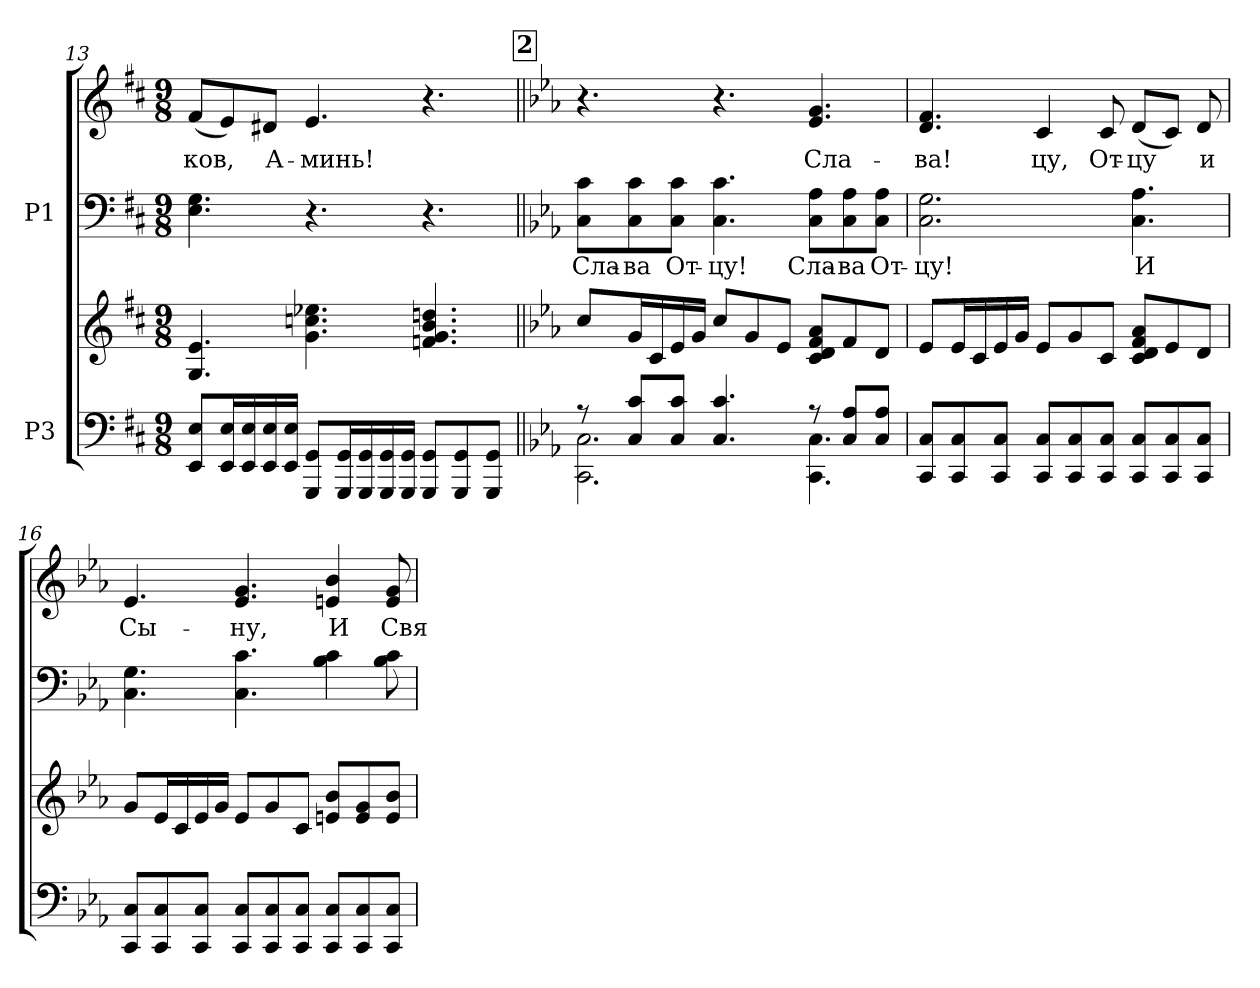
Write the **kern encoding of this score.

**kern	**kern	**kern	**text	**kern	**text
*part2	*part2	*part1	*part1	*part1	*part1
*staff4	*staff3	*staff2	*staff2	*staff1	*staff1
*I"P3	*	*I"P1	*	*	*
*clefF4	*clefG2	*clefF4	*	*clefG2	*
*k[f#c#]	*k[f#c#]	*k[f#c#]	*	*k[f#c#]	*
*b:	*b:	*b:	*	*b:	*
*M9/8	*M9/8	*M9/8	*	*M9/8	*
=13	=13	=13	=13	=13	=13
!	!	!	!	!	!LO:LY:b:color=#000000
8EEi/ 8EiL	4.Gi/ 4.ei	4.Ei\ 4.Gi	.	(8f#i/L	-ков,
16EEi/ 16EiL	.	.	.	8ei/)	.
16EEi/ 16Ei	.	.	.	.	.
!	!	!	!	!	!LO:LY:b:color=#000000
16EEi/ 16Ei	.	.	.	8d#Xi/J	А-
16EEi/ 16EiJJ	.	.	.	.	.
!	!	!	!	!	!LO:LY:b:color=#000000
8GGGi/ 8GGiL	4.gi\ 4.ccni 4.ee-Xi	4.r	.	4.ei/	-минь!
16GGGi/ 16GGiL	.	.	.	.	.
16GGGi/ 16GGi	.	.	.	.	.
16GGGi/ 16GGi	.	.	.	.	.
16GGGi/ 16GGiJJ	.	.	.	.	.
8GGGi/ 8GGiL	4.fni/ 4.gi 4.bi 4.ddni	4.r	.	4.r	.
8GGGi/ 8GGi	.	.	.	.	.
8GGGi/ 8GGiJ	.	.	.	.	.
!!LO:LB:g=z
!!LO:REH:place=s1:B:color=#000000:enc=box:fs=11.9365:t=2
=14||	=14||	=14||	=14||	=14||	=14||
*k[b-e-a-]	*k[b-e-a-]	*k[b-e-a-]	*	*k[b-e-a-]	*
*c:	*c:	*c:	*	*c:	*
*^	*	*	*	*	*
!	!	!	!	!LO:LY:a:color=#000000	!	!
8r	2.CCi\ 2.Ci	8cci/L	8Ci\ 8ciL	Сла-	4.r	.
!	!	!	!	!LO:LY:a:color=#000000	!	!
8Ci/ 8ciL	.	16gi/L	8Ci\ 8ci	-ва	.	.
.	.	16ci/	.	.	.	.
!	!	!	!	!LO:LY:a:color=#000000	!	!
8Ci/ 8ciJ	.	16e-i/	8Ci\ 8ciJ	От-	.	.
.	.	16gi/JJ	.	.	.	.
!	!	!	!	!LO:LY:a:color=#000000	!	!
4.Ci/ 4.ci	.	8cci/L	4.Ci\ 4.ci	-цу!	4.r	.
.	.	8gi/	.	.	.	.
.	.	8e-i/J	.	.	.	.
!	!	!	!	!LO:LY:a:color=#000000	!	!
!	!	!	!	!	!	!LO:LY:b:color=#000000
8r	4.CCi\ 4.Ci	8ci/ 8di 8fi 8a-iL	8Ci\ 8A-iL	Сла-	4.e-i/ 4.gi	Сла-
!	!	!	!	!LO:LY:a:color=#000000	!	!
8Ci/ 8A-iL	.	8fi/	8Ci\ 8A-i	-ва	.	.
!	!	!	!	!LO:LY:a:color=#000000	!	!
8Ci/ 8A-iJ	.	8di/J	8Ci\ 8A-iJ	От-	.	.
*v	*v	*	*	*	*	*
=15	=15	=15	=15	=15	=15
!	!	!	!LO:LY:a:color=#000000	!	!
!	!	!	!	!	!LO:LY:b:color=#000000
8CCi/ 8CiL	8e-i/L	2.Ci\ 2.Gi	-цу!	4.di/ 4.fi	-ва!
8CCi/ 8Ci	16e-i/L	.	.	.	.
.	16ci/	.	.	.	.
8CCi/ 8CiJ	16e-i/	.	.	.	.
.	16gi/JJ	.	.	.	.
!	!	!	!	!	!LO:LY:b:color=#000000
8CCi/ 8CiL	8e-i/L	.	.	4ci/	цу,
8CCi/ 8Ci	8gi/	.	.	.	.
!	!	!	!	!	!LO:LY:b:color=#000000
8CCi/ 8CiJ	8ci/J	.	.	8ci/	От-
!	!	!	!LO:LY:a:color=#000000	!	!
!	!	!	!	!	!LO:LY:b:color=#000000
8CCi/ 8CiL	8ci/ 8di 8fi 8a-iL	4.Ci\ 4.A-i	И	(8di/L	-цу
8CCi/ 8Ci	8e-i/	.	.	8ci/J)	.
!	!	!	!	!	!LO:LY:b:color=#000000
8CCi/ 8CiJ	8di/J	.	.	8di/	и
!!LO:PB:g=z
=16	=16	=16	=16	=16	=16
!	!	!	!	!	!LO:LY:b:color=#000000
8CCi/ 8CiL	8gi/L	4.Ci\ 4.Gi	.	4.e-i/	Сы-
8CCi/ 8Ci	16e-i/L	.	.	.	.
.	16ci/	.	.	.	.
8CCi/ 8CiJ	16e-i/	.	.	.	.
.	16gi/JJ	.	.	.	.
!	!	!	!	!	!LO:LY:b:color=#000000
8CCi/ 8CiL	8e-i/L	4.Ci\ 4.ci	.	4.e-i/ 4.gi	-ну,
8CCi/ 8Ci	8gi/	.	.	.	.
8CCi/ 8CiJ	8ci/J	.	.	.	.
!	!	!	!	!	!LO:LY:b:color=#000000
8CCi/ 8CiL	8eni/ 8b-iL	4B-i\ 4ci	.	4eni/ 4b-i	И
8CCi/ 8Ci	8ei/ 8gi	.	.	.	.
!	!	!	!	!	!LO:LY:b:color=#000000
8CCi/ 8CiJ	8ei/ 8b-iJ	8B-i\ 8ci	.	8ei/ 8gi	Свя-
=	=	=	=	=	=
*-	*-	*-	*-	*-	*-
